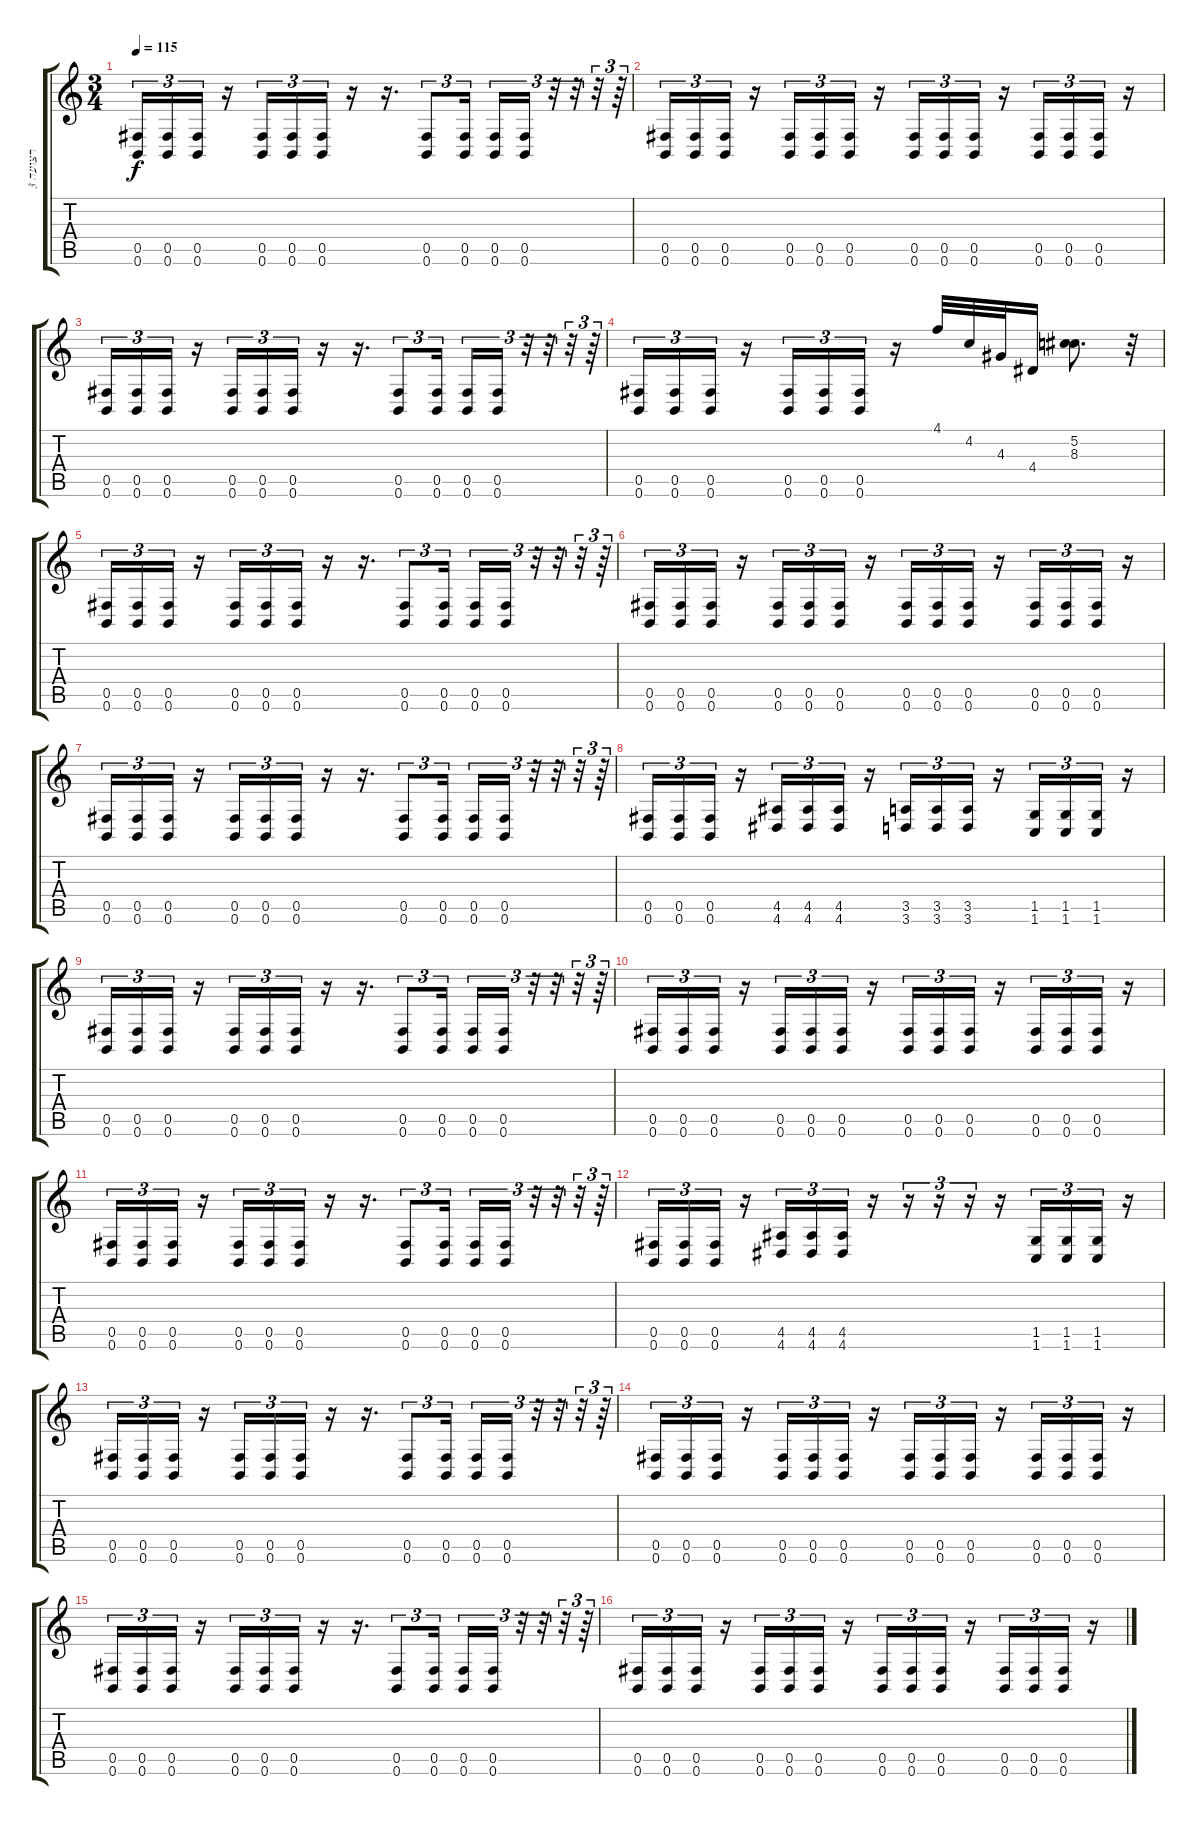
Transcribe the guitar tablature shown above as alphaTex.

\track ("רצועה 3" "רצועה 3") {instrument distortionguitar}
\staff {score tabs}
\tuning (Db4 Ab3 E3 B2 Gb2 B1) {hide}
\ts (3 4)
\tempo 115
\clef g2
\ks c
(0.5 0.6).16{tu (3 2) dy f} (0.5 0.6).16{tu (3 2)} (0.5 0.6).16{tu (3 2)} r.16 (0.5 0.6).16{tu (3 2)} (0.5 0.6).16{tu (3 2)} (0.5 0.6).16{tu (3 2)} r.16 r.16{d} (0.5 0.6).8{tu (3 2)} (0.5 0.6).16{tu (3 2) beam splitsecondary} (0.5 0.6).16{tu (3 2)} (0.5 0.6).16{tu (3 2)} r.32{tu (3 2)} r.32{tu (3 2)} r.32{tu (3 2)} r.64{tu (3 2)} |
(0.5 0.6).16{tu (3 2)} (0.5 0.6).16{tu (3 2)} (0.5 0.6).16{tu (3 2)} r.16 (0.5 0.6).16{tu (3 2)} (0.5 0.6).16{tu (3 2)} (0.5 0.6).16{tu (3 2)} r.16 (0.5 0.6).16{tu (3 2)} (0.5 0.6).16{tu (3 2)} (0.5 0.6).16{tu (3 2)} r.16 (0.5 0.6).16{tu (3 2)} (0.5 0.6).16{tu (3 2)} (0.5 0.6).16{tu (3 2)} r.16 |
(0.5 0.6).16{tu (3 2)} (0.5 0.6).16{tu (3 2)} (0.5 0.6).16{tu (3 2)} r.16 (0.5 0.6).16{tu (3 2)} (0.5 0.6).16{tu (3 2)} (0.5 0.6).16{tu (3 2)} r.16 r.16{d} (0.5 0.6).8{tu (3 2)} (0.5 0.6).16{tu (3 2) beam splitsecondary} (0.5 0.6).16{tu (3 2)} (0.5 0.6).16{tu (3 2)} r.32{tu (3 2)} r.32{tu (3 2)} r.32{tu (3 2)} r.64{tu (3 2)} |
(0.5 0.6).16{tu (3 2)} (0.5 0.6).16{tu (3 2)} (0.5 0.6).16{tu (3 2)} r.16 (0.5 0.6).16{tu (3 2)} (0.5 0.6).16{tu (3 2)} (0.5 0.6).16{tu (3 2)} r.16 4.1.32 4.2.32 4.3.32 4.4.16 (5.2 8.3).8{d} r.32 |
(0.5 0.6).16{tu (3 2)} (0.5 0.6).16{tu (3 2)} (0.5 0.6).16{tu (3 2)} r.16 (0.5 0.6).16{tu (3 2)} (0.5 0.6).16{tu (3 2)} (0.5 0.6).16{tu (3 2)} r.16 r.16{d} (0.5 0.6).8{tu (3 2)} (0.5 0.6).16{tu (3 2) beam splitsecondary} (0.5 0.6).16{tu (3 2)} (0.5 0.6).16{tu (3 2)} r.32{tu (3 2)} r.32{tu (3 2)} r.32{tu (3 2)} r.64{tu (3 2)} |
(0.5 0.6).16{tu (3 2)} (0.5 0.6).16{tu (3 2)} (0.5 0.6).16{tu (3 2)} r.16 (0.5 0.6).16{tu (3 2)} (0.5 0.6).16{tu (3 2)} (0.5 0.6).16{tu (3 2)} r.16 (0.5 0.6).16{tu (3 2)} (0.5 0.6).16{tu (3 2)} (0.5 0.6).16{tu (3 2)} r.16 (0.5 0.6).16{tu (3 2)} (0.5 0.6).16{tu (3 2)} (0.5 0.6).16{tu (3 2)} r.16 |
(0.5 0.6).16{tu (3 2)} (0.5 0.6).16{tu (3 2)} (0.5 0.6).16{tu (3 2)} r.16 (0.5 0.6).16{tu (3 2)} (0.5 0.6).16{tu (3 2)} (0.5 0.6).16{tu (3 2)} r.16 r.16{d} (0.5 0.6).8{tu (3 2)} (0.5 0.6).16{tu (3 2) beam splitsecondary} (0.5 0.6).16{tu (3 2)} (0.5 0.6).16{tu (3 2)} r.32{tu (3 2)} r.32{tu (3 2)} r.32{tu (3 2)} r.64{tu (3 2)} |
(0.5 0.6).16{tu (3 2)} (0.5 0.6).16{tu (3 2)} (0.5 0.6).16{tu (3 2)} r.16 (4.5 4.6).16{tu (3 2)} (4.5 4.6).16{tu (3 2)} (4.5 4.6).16{tu (3 2)} r.16 (3.5 3.6).16{tu (3 2)} (3.5 3.6).16{tu (3 2)} (3.5 3.6).16{tu (3 2)} r.16 (1.5 1.6).16{tu (3 2)} (1.5 1.6).16{tu (3 2)} (1.5 1.6).16{tu (3 2)} r.16 |
(0.5 0.6).16{tu (3 2)} (0.5 0.6).16{tu (3 2)} (0.5 0.6).16{tu (3 2)} r.16 (0.5 0.6).16{tu (3 2)} (0.5 0.6).16{tu (3 2)} (0.5 0.6).16{tu (3 2)} r.16 r.16{d} (0.5 0.6).8{tu (3 2)} (0.5 0.6).16{tu (3 2) beam splitsecondary} (0.5 0.6).16{tu (3 2)} (0.5 0.6).16{tu (3 2)} r.32{tu (3 2)} r.32{tu (3 2)} r.32{tu (3 2)} r.64{tu (3 2)} |
(0.5 0.6).16{tu (3 2)} (0.5 0.6).16{tu (3 2)} (0.5 0.6).16{tu (3 2)} r.16 (0.5 0.6).16{tu (3 2)} (0.5 0.6).16{tu (3 2)} (0.5 0.6).16{tu (3 2)} r.16 (0.5 0.6).16{tu (3 2)} (0.5 0.6).16{tu (3 2)} (0.5 0.6).16{tu (3 2)} r.16 (0.5 0.6).16{tu (3 2)} (0.5 0.6).16{tu (3 2)} (0.5 0.6).16{tu (3 2)} r.16 |
(0.5 0.6).16{tu (3 2)} (0.5 0.6).16{tu (3 2)} (0.5 0.6).16{tu (3 2)} r.16 (0.5 0.6).16{tu (3 2)} (0.5 0.6).16{tu (3 2)} (0.5 0.6).16{tu (3 2)} r.16 r.16{d} (0.5 0.6).8{tu (3 2)} (0.5 0.6).16{tu (3 2) beam splitsecondary} (0.5 0.6).16{tu (3 2)} (0.5 0.6).16{tu (3 2)} r.32{tu (3 2)} r.32{tu (3 2)} r.32{tu (3 2)} r.64{tu (3 2)} |
(0.5 0.6).16{tu (3 2)} (0.5 0.6).16{tu (3 2)} (0.5 0.6).16{tu (3 2)} r.16 (4.5 4.6).16{tu (3 2)} (4.5 4.6).16{tu (3 2)} (4.5 4.6).16{tu (3 2)} r.16 r.16{tu (3 2)} r.16{tu (3 2)} r.16{tu (3 2)} r.16 (1.5 1.6).16{tu (3 2)} (1.5 1.6).16{tu (3 2)} (1.5 1.6).16{tu (3 2)} r.16 |
(0.5 0.6).16{tu (3 2)} (0.5 0.6).16{tu (3 2)} (0.5 0.6).16{tu (3 2)} r.16 (0.5 0.6).16{tu (3 2)} (0.5 0.6).16{tu (3 2)} (0.5 0.6).16{tu (3 2)} r.16 r.16{d} (0.5 0.6).8{tu (3 2)} (0.5 0.6).16{tu (3 2) beam splitsecondary} (0.5 0.6).16{tu (3 2)} (0.5 0.6).16{tu (3 2)} r.32{tu (3 2)} r.32{tu (3 2)} r.32{tu (3 2)} r.64{tu (3 2)} |
(0.5 0.6).16{tu (3 2)} (0.5 0.6).16{tu (3 2)} (0.5 0.6).16{tu (3 2)} r.16 (0.5 0.6).16{tu (3 2)} (0.5 0.6).16{tu (3 2)} (0.5 0.6).16{tu (3 2)} r.16 (0.5 0.6).16{tu (3 2)} (0.5 0.6).16{tu (3 2)} (0.5 0.6).16{tu (3 2)} r.16 (0.5 0.6).16{tu (3 2)} (0.5 0.6).16{tu (3 2)} (0.5 0.6).16{tu (3 2)} r.16 |
(0.5 0.6).16{tu (3 2)} (0.5 0.6).16{tu (3 2)} (0.5 0.6).16{tu (3 2)} r.16 (0.5 0.6).16{tu (3 2)} (0.5 0.6).16{tu (3 2)} (0.5 0.6).16{tu (3 2)} r.16 r.16{d} (0.5 0.6).8{tu (3 2)} (0.5 0.6).16{tu (3 2) beam splitsecondary} (0.5 0.6).16{tu (3 2)} (0.5 0.6).16{tu (3 2)} r.32{tu (3 2)} r.32{tu (3 2)} r.32{tu (3 2)} r.64{tu (3 2)} |
(0.5 0.6).16{tu (3 2)} (0.5 0.6).16{tu (3 2)} (0.5 0.6).16{tu (3 2)} r.16 (0.5 0.6).16{tu (3 2)} (0.5 0.6).16{tu (3 2)} (0.5 0.6).16{tu (3 2)} r.16 (0.5 0.6).16{tu (3 2)} (0.5 0.6).16{tu (3 2)} (0.5 0.6).16{tu (3 2)} r.16 (0.5 0.6).16{tu (3 2)} (0.5 0.6).16{tu (3 2)} (0.5 0.6).16{tu (3 2)} r.16
